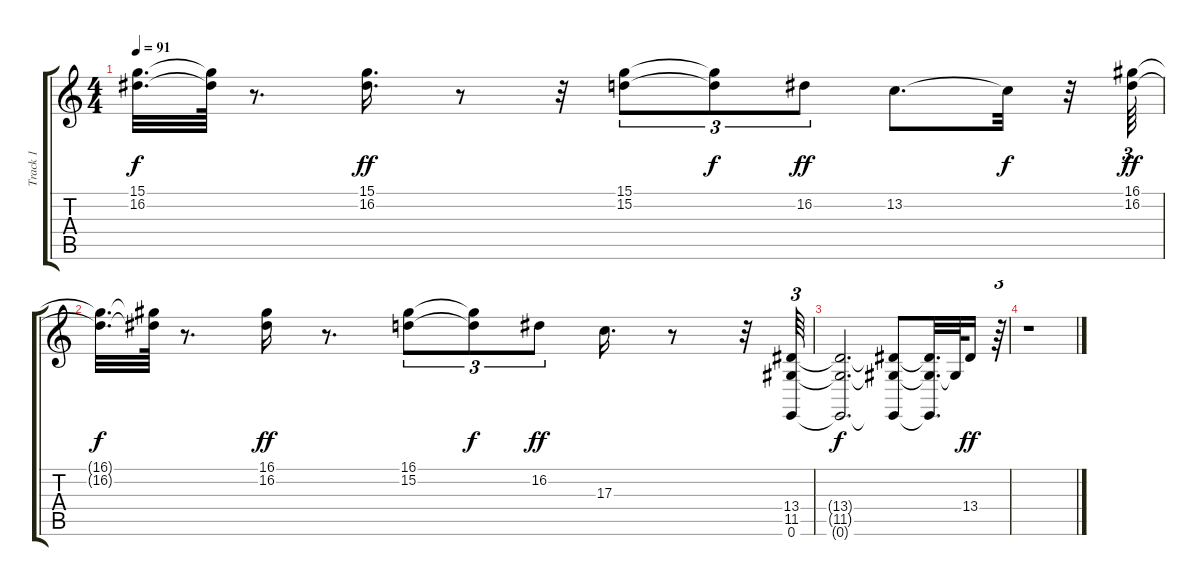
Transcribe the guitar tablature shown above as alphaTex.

\track ("Track 1" "Track 1") {instrument acousticgrandpiano}
\staff {score tabs}
\tuning (E4 B3 G3 D3 A2 E2) {hide}
\ts (4 4)
\tempo 91
\clef g2
\ks c
(15.1{t} 16.2{t}).32{d dy f} (15.1{t} 16.2{t}).64 r.8{d} (15.1 16.2).16{d dy ff} r.8 r.32 (15.1 15.2).8{tu (3 2)} (15.1{t} 15.2{t}).8{tu (3 2) dy f} 16.2.8{tu (3 2) dy ff} 13.2.8{d} 13.2{t}.32{dy f} r.32 (16.1 16.2).64{tu (3 2) dy ff} |
(16.1{t} 16.2{t}).32{d dy f} (16.1{t} 16.2{t}).64 r.8{d} (16.1 16.2).16{dy ff} r.8{d} (16.1 15.2).8{tu (3 2)} (16.1{t} 15.2{t}).8{tu (3 2) dy f} 16.2.8{tu (3 2) dy ff} 17.3.16{d} r.8 r.32 (13.4 11.5 0.6).64{tu (3 2)} |
(13.4{t} 11.5{t} 0.6{t}).2{d dy f} (13.4{t} 11.5{t} 0.6{t}).8 (13.4{t} 11.5{t} 0.6{t}).32{d} 11.5{t}.64 13.4.16{dy ff} r.64{tu (3 2)} |
r.1
